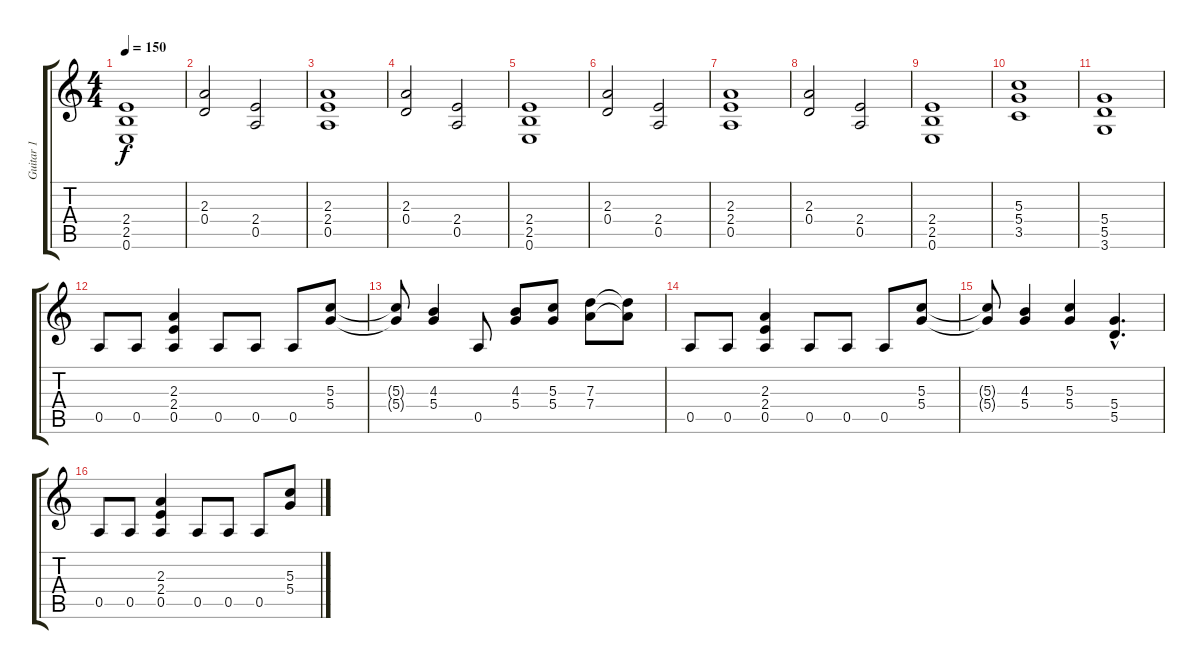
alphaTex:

\track ("Guitar 1" "Guitar 1") {instrument distortionguitar}
\staff {score tabs}
\tuning (E4 B3 G3 D3 A2 E2) {hide}
\ts (4 4)
\tempo 150
\clef g2
\ks c
(2.4 2.5 0.6).1{dy f} |
(2.3 0.4).2 (2.4 0.5).2 |
(2.3 2.4 0.5).1 |
(2.3 0.4).2 (2.4 0.5).2 |
(2.4 2.5 0.6).1 |
(2.3 0.4).2 (2.4 0.5).2 |
(2.3 2.4 0.5).1 |
(2.3 0.4).2 (2.4 0.5).2 |
(2.4 2.5 0.6).1 |
(5.3 5.4 3.5).1 |
(5.4 5.5 3.6).1 |
0.5.8 0.5.8 (2.3 2.4 0.5).4 0.5.8 0.5.8 0.5.8 (5.3 5.4).8 |
(5.3{t} 5.4{t}).8 (4.3 5.4).4 0.5.8 (4.3 5.4).8 (5.3 5.4).8 (7.3 7.4).8 (7.3{t} 7.4{t}).8 |
0.5.8 0.5.8 (2.3 2.4 0.5).4 0.5.8 0.5.8 0.5.8 (5.3 5.4).8 |
(5.3{t} 5.4{t}).8 (4.3 5.4).4 (5.3 5.4).4 (5.4{hac} 5.5{hac}).4{d} |
0.5.8 0.5.8 (2.3 2.4 0.5).4 0.5.8 0.5.8 0.5.8 (5.3 5.4).8
